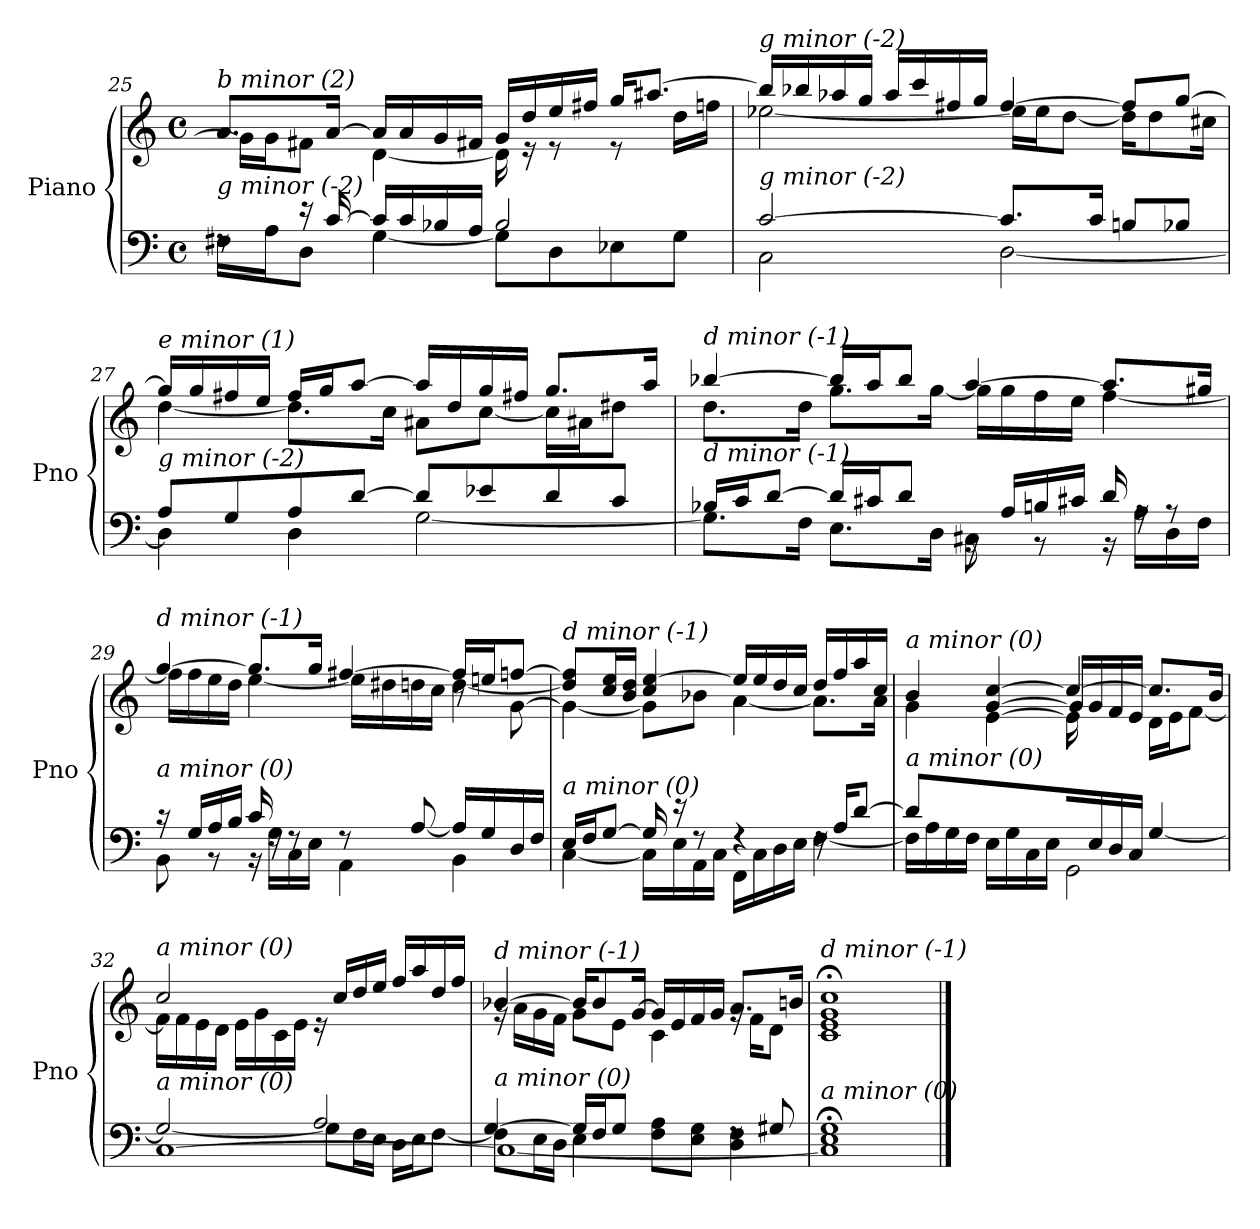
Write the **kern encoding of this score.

**kern	**kern
*part1	*part1
*staff2	*staff1
*I"Piano	*
*I'Pno	*
*clefF4	*clefG2
*k[]	*k[]
*M4/4	*M4/4
*met(c)	*met(c)
=25	=25
*^	*^
!	!	!LO:TX:i:t=b minor (2)	!
!LO:TX:i:t=g minor (-2)	!	!	!
8rF	16F#X\LL	8.a/L	16g\LL]
.	16A\J	.	16g\J
16r	8D\J	.	8f#X\J
[16c/	.	[16a/Jk	.
16c/LL]	[4G\	16a/LL]	[4d\
16c/	.	16a/	.
16B-X/	.	16g/	.
16A/JJ	.	16f#X/JJ	.
2B-/	8G\L]	16g/LL	16d\]
.	.	16dd/	16r
.	8D\	16ee/	8r
.	.	16ff#X/JJ	.
.	8E-X\	16gg/KL	8r
.	.	[8.aa#Xi/J	.
.	8G\J	.	16dd\LL
.	.	.	16ffn\JJ
!!LO:LB:g=z	!!
=26	=26	=26	=26
!	!	!LO:TX:i:t=g minor (-2)	!
!LO:TX:i:t=g minor (-2)	!	!	!
[2c/	2C\	16bb-/LL]	[2ee-X\
.	.	16bb-X/	.
.	.	16aa-X/	.
.	.	16gg/JJ	.
.	.	16aa-/LL	.
.	.	16ccc/	.
.	.	16ff#X/	.
.	.	16gg/JJ	.
8.c/L]	[2D\	[4ff#/	16ee-\LL]
.	.	.	16ee-\J
.	.	.	[8dd\J
16c/Jk	.	.	.
8Bn/L	.	8ff#/L]	16dd\KL]
.	.	.	8dd\
8B-X/J	.	[8gg/J	.
.	.	.	16cc#X\Jk
=27	=27	=27	=27
!	!	!LO:TX:i:t=e minor (1)	!
!LO:TX:i:t=g minor (-2)	!	!	!
8A/L	4D\]	16gg/LL]	[4dd\
.	.	16gg/	.
8G/	.	16ff#X/	.
.	.	16ee/JJ	.
8A/	4D\	16ff#/LL	8.dd\L]
.	.	16gg/J	.
[8d/J	.	[8aa/J	.
.	.	.	16cc\Jk
8d/L]	[2G\	16aa/LL]	8a#Xi\L
.	.	16dd/	.
8e-X/	.	16gg/	[8cc\J
.	.	16ff#X/JJ	.
8d/	.	8.gg/L	16cc\LL]
.	.	.	16a#Xi\J
8c/J	.	.	8dd#Xi\J
.	.	16aa/Jk	.
!!LO:LB:g=z	!!
=28	=28	=28	=28
!	!	!LO:TX:i:t=d minor (-1)	!
!LO:TX:i:t=d minor (-1)	!	!	!
16B-X/LL	8.G\L]	[4bb-X/	8.dd\L
16c/J	.	.	.
[8d/J	.	.	.
.	16F\Jk	.	16dd\Jk
16d/LL]	8.E\L	16bb-/LL]	8.gg\L
16c#X/J	.	16aa/J	.
8d/J	.	8bb-/J	.
.	16D\Jk	.	[16gg\Jk
16rBB	8C#X\	[4aa/	16gg\LL]
16A/LL	.	.	16gg\
16Bn/	8r	.	16ff\
16c#X/JJ	.	.	16ee\JJ
16d/	16r	8.aa/L]	[4ff\
16rA	16A\LL	.	.
8rA	16D\	.	.
.	16F\JJ	16gg#Xi/Jk	.
=29	=29	=29	=29
*	*^	*	*^
!	!	!	!LO:TX:i:t=d minor (-1)	!	!
!LO:TX:i:t=a minor (0)	!	!	!	!	!
2.ryy	16r	8BB\	[4gg/	16ff\LL]	2.ryy
.	16G/LL	.	.	16ff\	.
.	16A/	8r	.	16ee\	.
.	16B/JJ	.	.	16dd\JJ	.
.	16c/	16r	8.gg/L]	[4ee\	.
.	16rF	16G\LL	.	.	.
.	8rF	16C\	.	.	.
.	.	16E\JJ	16gg/Jk	.	.
.	8rF	4AA\	[4ff#X/	16ee\LL]	.
.	.	.	.	16dd#Xi\	.
.	[8A/	.	.	16dd\	.
.	.	.	.	16cc\JJ	.
4ryy	16A/LL]	4BB\	16ff#/LL]	[4dd\	8r
.	16G/	.	16een/J	.	.
.	16D/	.	[8ffn/J	.	[8g\
.	16F/JJ	.	.	.	.
*	*v	*v	*	*	*
*	*	*	*v	*v
!!LO:LB:g=z
=30	=30	=30	=30
!	!	!LO:TX:i:t=d minor (-1)	!
!LO:TX:i:t=a minor (0)	!	!	!
16E/LL	[4C\	8dd/] 8ff/]L	4g\_
16F/J	.	.	.
[8G/J	.	16cc/ 16ee/L	.
.	.	16b/ 16dd/JJ	.
16G/]	16C\LL]	4cc/ [4ee/	8g\L]
16r	16E\	.	.
8rF	16AA\	.	8b-X\J
.	16C\JJ	.	.
4rF	16FF\LL	16ee/LL]	[4a\
.	16C\	16ee/	.
.	16D\	16dd/	.
.	16E\JJ	16cc/JJ	.
16rF	[4F\	16dd/LL	8.a\L]
16A/KL	.	16ff/	.
[8d/J	.	16aa/	.
.	.	16cc/JJ	16a\Jk
=31	=31	=31	=31
*	*^	*	*^
!	!	!	!LO:TX:i:t=a minor (0)	!	!
!LO:TX:i:t=a minor (0)	!	!	!	!	!
4ryy	4d/]	16F\LL]	4b/	4g\	4ryy
.	.	16A\	.	.	.
.	.	16G\	.	.	.
.	.	16F\JJ	.	.	.
4ryy	4ryy	16E\LL	[4g/ [4cc/	4ryy	[4e\
.	.	16G\	.	.	.
.	.	16C\	.	.	.
.	.	16E\JJ	.	.	.
2ryy	16ryy	2GG\	4cc/_	16g/LL]	16e\LL]
.	16E/	.	.	16g/	4..ryy
.	16D/	.	.	16f/	.
.	16C/JJ	.	.	16e/JJ	.
.	[4G/	.	8.cc/L]	16d\LL	.
.	.	.	.	16e\J	.
.	.	.	.	[8f\J	.
.	.	.	16b/Jk	.	.
*	*	*	*	*v	*v
!!LO:PB:g=z
=32	=32	=32	=32	=32
!	!	!	!LO:TX:i:t=a minor (0)	!
!LO:TX:i:t=a minor (0)	!	!	!	!
2ryy	2G/_	[1C	2cc/	16f\LL]
.	.	.	.	16f\
.	.	.	.	16e\
.	.	.	.	16d\JJ
.	.	.	.	16e\LL
.	.	.	.	16g\
.	.	.	.	16c\
.	.	.	.	16e\JJ
2A/	8G\L]	.	16re	2ryy
.	.	.	16cc/LL	.
.	16F\L	.	16dd/	.
.	16E\JJ	.	16ee/JJ	.
.	16D\LL	.	16ff/LL	.
.	16E\J	.	16aa/	.
.	[8F\J	.	16dd/	.
.	.	.	16ff/JJ	.
=33	=33	=33	=33	=33
*	*	*	*	*^
!	!	!	!LO:TX:i:t=d minor (-1)	!	!
!LO:TX:i:t=a minor (0)	!	!	!	!	!
8F\L]	1C_	[4G/	[4b-X/	16rg	2ryy
.	.	.	.	16a\LL	.
16E\L	.	.	.	16g\	.
16D\JJ	.	.	.	16f\JJ	.
4E\	.	16G/LL]	16b-/KL]	8g\L	.
.	.	16F/J	8b-/	.	.
.	.	8G/J	.	8e\J	.
.	.	.	[16g/Jk	.	.
8F\ 8A\L	.	4ryy	16g/LL]	4c\	4ryy
.	.	.	16e/	.	.
8E\ 8G\J	.	.	16f/	.	.
.	.	.	16g/JJ	.	.
4D\ 4F\	.	8rF	8.a/L	16rg	4ryy
.	.	.	.	16f\KL	.
.	.	8G#Xi/	.	8d\J	.
.	.	.	16bn/Jk	.	.
*	*v	*v	*	*	*
*	*	*v	*v	*v
=34	=34	=34
!	!	!LO:TX:i:t=d minor (-1)
!LO:TX:i:t=a minor (0)	!	!
1E; 1G;	1C]	1c;< 1e;< 1g;< 1cc;<
*v	*v	*
==	==
*-	*-
